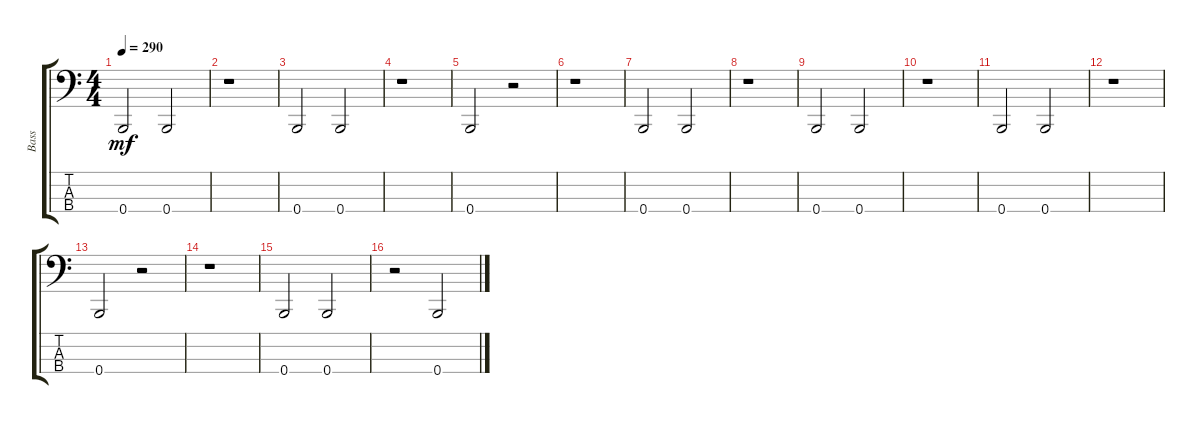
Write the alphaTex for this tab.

\track ("Bass" "Bass") {instrument electricbassfinger}
\staff {score tabs}
\tuning (E2 B1 Gb1 B0) {hide}
\ts (4 4)
\tempo 290
\clef f4
\ks c
0.4.2{dy mf} 0.4.2 |
r.1 |
0.4.2 0.4.2 |
r.1 |
0.4.2 r.2 |
r.1 |
0.4.2 0.4.2 |
r.1 |
0.4.2 0.4.2 |
r.1 |
0.4.2 0.4.2 |
r.1 |
0.4.2 r.2 |
r.1 |
0.4.2 0.4.2 |
r.2 0.4.2
